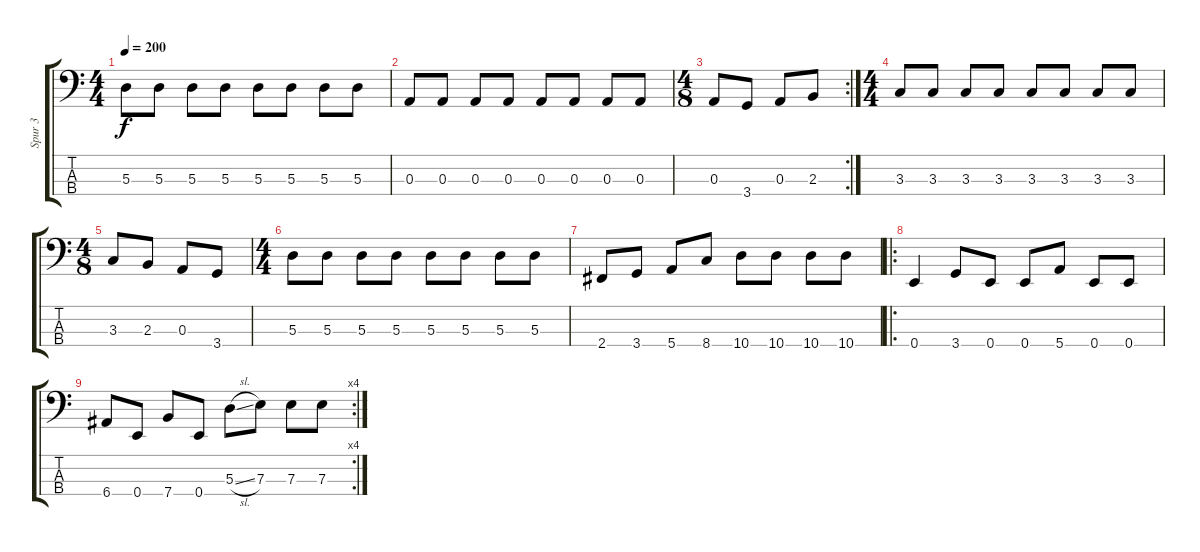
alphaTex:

\track ("Spur 3" "Spur 3") {instrument electricbasspick}
\staff {score tabs}
\tuning (G2 D2 A1 E1) {hide}
\ts (4 4)
\tempo 200
\clef f4
\ks c
5.3.8{dy f} 5.3.8 5.3.8 5.3.8 5.3.8 5.3.8 5.3.8 5.3.8 |
0.3.8 0.3.8 0.3.8 0.3.8 0.3.8 0.3.8 0.3.8 0.3.8 |
\rc 2
\ts (4 8)
0.3.8 3.4.8 0.3.8 2.3.8 |
\ts (4 4)
3.3.8 3.3.8 3.3.8 3.3.8 3.3.8 3.3.8 3.3.8 3.3.8 |
\ts (4 8)
3.3.8 2.3.8 0.3.8 3.4.8 |
\ts (4 4)
5.3.8 5.3.8 5.3.8 5.3.8 5.3.8 5.3.8 5.3.8 5.3.8 |
2.4.8 3.4.8 5.4.8 8.4.8 10.4.8 10.4.8 10.4.8 10.4.8 |
\ro
0.4.4 3.4.8 0.4.8 0.4.8 5.4.8 0.4.8 0.4.8 |
\rc 4
6.4.8 0.4.8 7.4.8 0.4.8 5.3{sl}.8 7.3.8 7.3.8 7.3.8
